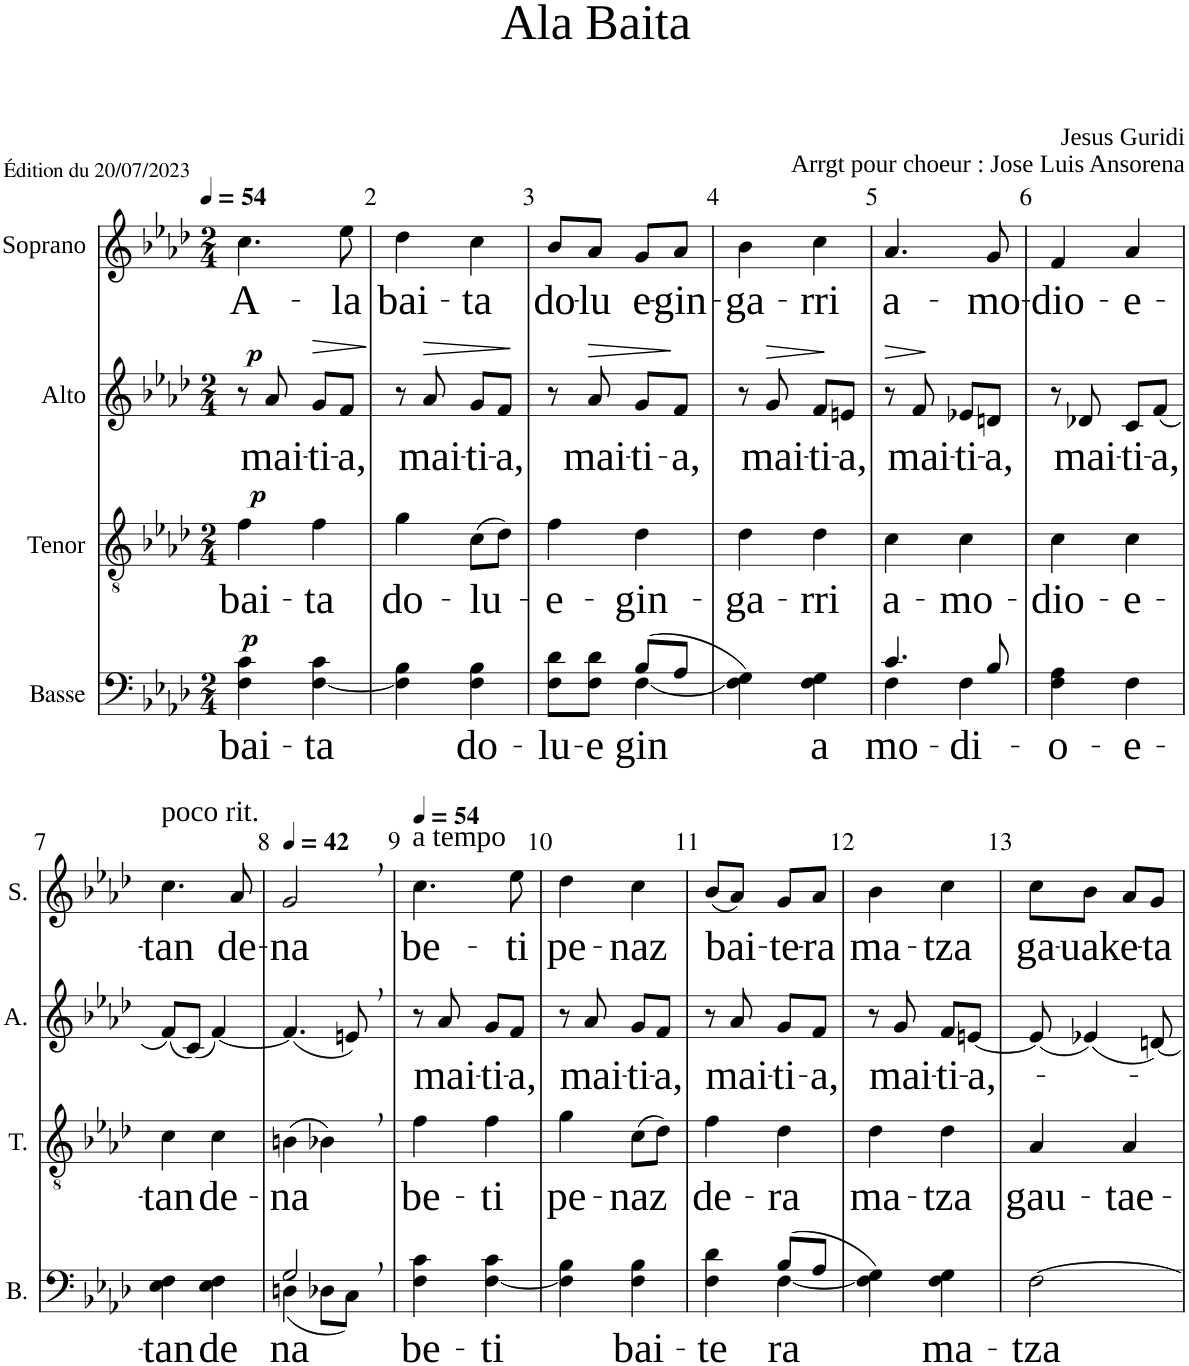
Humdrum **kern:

**kern	**text	**dynam	**kern	**text	**dynam	**kern	**text	**dynam	**kern	**text
*part4	*part4	*part4	*part3	*part3	*part3	*part2	*part2	*part2	*part1	*part1
*staff4	*staff4	*staff4	*staff3	*staff3	*staff3	*staff2	*staff2	*staff2	*staff1	*staff1
*I"Basse	*	*	*I"Tenor	*	*	*I"Alto	*	*	*I"Soprano	*
*I'B.	*	*	*I'T.	*	*	*I'A.	*	*	*I'S.	*
*clefF4	*	*	*clefGv2	*	*	*clefG2	*	*	*clefG2	*
*k[b-e-a-d-]	*	*	*k[b-e-a-d-]	*	*	*k[b-e-a-d-]	*	*	*k[b-e-a-d-]	*
*M2/4	*	*	*M2/4	*	*	*M2/4	*	*	*M2/4	*
*MM54	*	*	*MM54	*	*	*MM54	*	*	*MM54	*
=1	=1	=1	=1	=1	=1	=1	=1	=1	=1	=1
!	!LO:LY:b	!LO:DY:a	!	!LO:LY:b	!LO:DY:a	!	!	!LO:DY:a	!	!LO:LY:b
4F\ 4c\	bai-	p	4f\	bai-	p	8r	.	p	4.cc\	A-
!	!	!	!	!	!	!	!LO:LY:b	!	!	!
.	.	.	.	.	.	8a-/	mai-	.	.	.
!	!LO:LY:b	!	!	!LO:LY:b	!	!	!LO:LY:b	!LO:HP:b	!	!
[4F\ 4c\	-ta	.	4f\	-ta	.	8g/L	-ti-	>	.	.
!	!	!	!	!	!	!	!LO:LY:b	!	!	!LO:LY:b
.	.	.	.	.	.	8f/J	-a,	.	8ee-\	-la
.	.	.	.	.	.	.	.	]	.	.
=2	=2	=2	=2	=2	=2	=2	=2	=2	=2	=2
!	!	!	!	!LO:LY:b	!	!	!	!	!	!LO:LY:b
4F\] 4B-\	.	.	4g\	do-	.	8r	.	.	4dd-\	bai-
!	!	!	!	!	!	!	!LO:LY:b	!LO:HP:b	!	!
.	.	.	.	.	.	8a-/	mai-	>	.	.
!	!LO:LY:b	!	!	!LO:LY:b	!	!	!LO:LY:b	!	!	!LO:LY:b
4F\ 4B-\	do-	.	(8c\L	-lu-	.	8g/L	-ti-	.	4cc\	-ta
!	!	!	!	!	!	!	!LO:LY:b	!	!	!
.	.	.	8d-\J)	.	.	8f/J	-a,	.	.	.
.	.	.	.	.	.	.	.	]	.	.
=3	=3	=3	=3	=3	=3	=3	=3	=3	=3	=3
!	!LO:LY:b	!	!	!LO:LY:b	!	!	!	!	!	!LO:LY:b
*^	*	*	*	*	*	*	*	*	*	*
8F\ 8d-\L	4ryy	-lu-	.	4f\	-e-	.	8r	.	.	8b-/L	do-
!	!	!LO:LY:b	!	!	!	!	!	!LO:LY:b	!LO:HP:b	!	!LO:LY:b
8F\ 8d-\J	.	-e-	.	.	.	.	8a-/	mai-	>	8a-/J	-lu
!	!	!LO:LY:b	!	!	!LO:LY:b	!	!	!LO:LY:b	!	!	!LO:LY:b
(8B-/L	[4F\	-gin	.	4d-\	-gin-	.	8g/L	-ti-	.	8g/L	e-
!	!	!	!	!	!	!	!	!LO:LY:b	!	!	!LO:LY:b
8A-/J	.	.	.	.	.	.	8f/J	-a,	.	8a-/J	-gin-
*v	*v	*	*	*	*	*	*	*	*	*	*
.	.	.	.	.	.	.	.	]	.	.
=4	=4	=4	=4	=4	=4	=4	=4	=4	=4	=4
!	!	!	!	!LO:LY:b	!	!	!	!	!	!LO:LY:b
4F\] 4G\)	.	.	4d-\	-ga-	.	8r	.	.	4b-\	-ga-
!	!	!	!	!	!	!	!LO:LY:b	!LO:HP:b	!	!
.	.	.	.	.	.	8g/	mai-	>	.	.
!	!LO:LY:b	!	!	!LO:LY:b	!	!	!LO:LY:b	!	!	!LO:LY:b
4F\ 4G\	a-	.	4d-\	-rri	.	8f/L	-ti-	.	4cc\	-rri
!	!	!	!	!	!	!	!LO:LY:b	!	!	!
.	.	.	.	.	.	8en/J	-a,	.	.	.
.	.	.	.	.	.	.	.	]	.	.
=5	=5	=5	=5	=5	=5	=5	=5	=5	=5	=5
*^	*	*	*	*	*	*	*	*	*	*
!	!	!LO:LY:b	!	!	!LO:LY:b	!	!	!	!LO:HP:b	!	!LO:LY:b
4.c/	4F\	-mo-	.	4c\	a-	.	8r	.	>	4.a-/	a-
!	!	!	!	!	!	!	!	!LO:LY:b	!	!	!
.	.	.	.	.	.	.	8f/	mai-	.	.	.
!	!	!LO:LY:b	!	!	!LO:LY:b	!	!	!LO:LY:b	!	!	!
.	4F\	-di-	.	4c\	-mo-	.	8e-X/L	-ti-	.	.	.
!	!	!	!	!	!	!	!	!LO:LY:b	!	!	!LO:LY:b
8B-/	.	.	.	.	.	.	8dn/J	-a,	.	8g/	-mo-
*v	*v	*	*	*	*	*	*	*	*	*	*
.	.	.	.	.	.	.	.	]	.	.
=6	=6	=6	=6	=6	=6	=6	=6	=6	=6	=6
!	!LO:LY:b	!	!	!LO:LY:b	!	!	!	!	!	!LO:LY:b
4F\ 4A-\	-o-	.	4c\	-dio-	.	8r	.	.	4f/	-dio-
!	!	!	!	!	!	!	!LO:LY:b	!	!	!
.	.	.	.	.	.	8d-X/	mai-	.	.	.
!	!LO:LY:b	!	!	!LO:LY:b	!	!	!LO:LY:b	!	!	!LO:LY:b
4F\	-e-	.	4c\	-e-	.	8c/L	-ti-	.	4a-/	-e-
!	!	!	!	!	!	!	!LO:LY:b	!	!	!
.	.	.	.	.	.	(8f/J	-a,	.	.	.
!!LO:LB:g=z
=7	=7	=7	=7	=7	=7	=7	=7	=7	=7	=7
!	!	!	!	!	!	!	!	!	!LO:TX:a:t=poco rit.	!
!	!LO:LY:b	!	!	!LO:LY:b	!	!	!	!	!	!LO:LY:b
4E-\ 4F\	-tan	.	4c\	-tan	.	(8f/L)	.	.	4.cc\	-tan
.	.	.	.	.	.	(8c/J)	.	.	.	.
!	!LO:LY:b	!	!	!LO:LY:b	!	!	!	!	!	!
4E-\ 4F\	de-	.	4c\	de-	.	[4f/)	.	.	.	.
!	!	!	!	!	!	!	!	!	!	!LO:LY:b
.	.	.	.	.	.	.	.	.	8a-/	de-
=8	=8	=8	=8	=8	=8	=8	=8	=8	=8	=8
*	*	*	*	*	*	*	*	*	*MM42	*
*^	*	*	*	*	*	*	*	*	*	*
!	!	!LO:LY:b	!	!	!LO:LY:b	!	!	!	!	!	!LO:LY:b
2G,/	(4Dn\	-na	.	(4Bn\	-na	.	(4.f/]	.	.	2g,/	-na
.	8D-X\L	.	.	4B-X,\)	.	.	.	.	.	.	.
.	8C\J)	.	.	.	.	.	8en,/)	.	.	.	.
*v	*v	*	*	*	*	*	*	*	*	*	*
=9	=9	=9	=9	=9	=9	=9	=9	=9	=9	=9
*	*	*	*	*	*	*	*	*	*MM54	*
*^	*	*	*	*	*	*	*	*	*	*
!	!	!	!	!	!	!	!	!	!	!LO:TX:a:t=a tempo	!
!	!	!LO:LY:b	!	!	!LO:LY:b	!	!	!	!	!	!LO:LY:b
*v	*v	*	*	*	*	*	*	*	*	*	*
4F\ 4c\	be-	.	4f\	be-	.	8r	.	.	4.cc\	be-
!	!	!	!	!	!	!	!LO:LY:b	!	!	!
.	.	.	.	.	.	8a-/	mai-	.	.	.
!	!LO:LY:b	!	!	!LO:LY:b	!	!	!LO:LY:b	!	!	!
[4F\ 4c\	-ti	.	4f\	-ti	.	8g/L	-ti-	.	.	.
!	!	!	!	!	!	!	!LO:LY:b	!	!	!LO:LY:b
.	.	.	.	.	.	8f/J	-a,	.	8ee-\	-ti
=10	=10	=10	=10	=10	=10	=10	=10	=10	=10	=10
!	!	!	!	!LO:LY:b	!	!	!	!	!	!LO:LY:b
4F\] 4B-\	.	.	4g\	pe-	.	8r	.	.	4dd-\	pe-
!	!	!	!	!	!	!	!LO:LY:b	!	!	!
.	.	.	.	.	.	8a-/	mai-	.	.	.
!	!LO:LY:b	!	!	!LO:LY:b	!	!	!LO:LY:b	!	!	!LO:LY:b
4F\ 4B-\	bai-	.	(8c\L	-naz	.	8g/L	-ti-	.	4cc\	-naz
!	!	!	!	!	!	!	!LO:LY:b	!	!	!
.	.	.	8d-\J)	.	.	8f/J	-a,	.	.	.
=11	=11	=11	=11	=11	=11	=11	=11	=11	=11	=11
!	!LO:LY:b	!	!	!LO:LY:b	!	!	!	!	!	!LO:LY:b
*^	*	*	*	*	*	*	*	*	*	*
4F\ 4d-\	4ryy	-te-	.	4f\	de-	.	8r	.	.	(8b-/L	bai-
!	!	!	!	!	!	!	!	!LO:LY:b	!	!	!
.	.	.	.	.	.	.	8a-/	mai-	.	8a-/J)	.
!	!	!LO:LY:b	!	!	!LO:LY:b	!	!	!LO:LY:b	!	!	!LO:LY:b
(8B-/L	[4F\	-ra	.	4d-\	-ra	.	8g/L	-ti-	.	8g/L	-te-
!	!	!	!	!	!	!	!	!LO:LY:b	!	!	!LO:LY:b
8A-/J	.	.	.	.	.	.	8f/J	-a,	.	8a-/J	-ra
*v	*v	*	*	*	*	*	*	*	*	*	*
=12	=12	=12	=12	=12	=12	=12	=12	=12	=12	=12
!	!	!	!	!LO:LY:b	!	!	!	!	!	!LO:LY:b
4F\] 4G\)	.	.	4d-\	ma-	.	8r	.	.	4b-\	-ma-
!	!	!	!	!	!	!	!LO:LY:b	!	!	!
.	.	.	.	.	.	8g/	mai-	.	.	.
!	!LO:LY:b	!	!	!LO:LY:b	!	!	!LO:LY:b	!	!	!LO:LY:b
4F\ 4G\	-ma-	.	4d-\	-tza	.	8f/L	-ti-	.	4cc\	-tza
!	!	!	!	!	!	!	!LO:LY:b	!	!	!
.	.	.	.	.	.	[8en/J	-a,-	.	.	.
=13	=13	=13	=13	=13	=13	=13	=13	=13	=13	=13
!	!LO:LY:b	!	!	!LO:LY:b	!	!	!	!	!	!LO:LY:b
[2F\	-tza	.	4A-/	gau-	.	(8e/]	.	.	8cc\L	ga-
!	!	!	!	!	!	!	!	!	!	!LO:LY:b
.	.	.	.	.	.	(4e-X/)	.	.	8b-\J	-uak
!	!	!	!	!LO:LY:b	!	!	!	!	!	!LO:LY:b
.	.	.	4A-/	-tae-	.	.	.	.	8a-/L	e-
!	!	!	!	!	!	!	!	!	!	!LO:LY:b
.	.	.	.	.	.	[8dn/)	.	.	8g/J	-ta
=	=	=	=	=	=	=	=	=	=	=
*-	*-	*-	*-	*-	*-	*-	*-	*-	*-	*-
